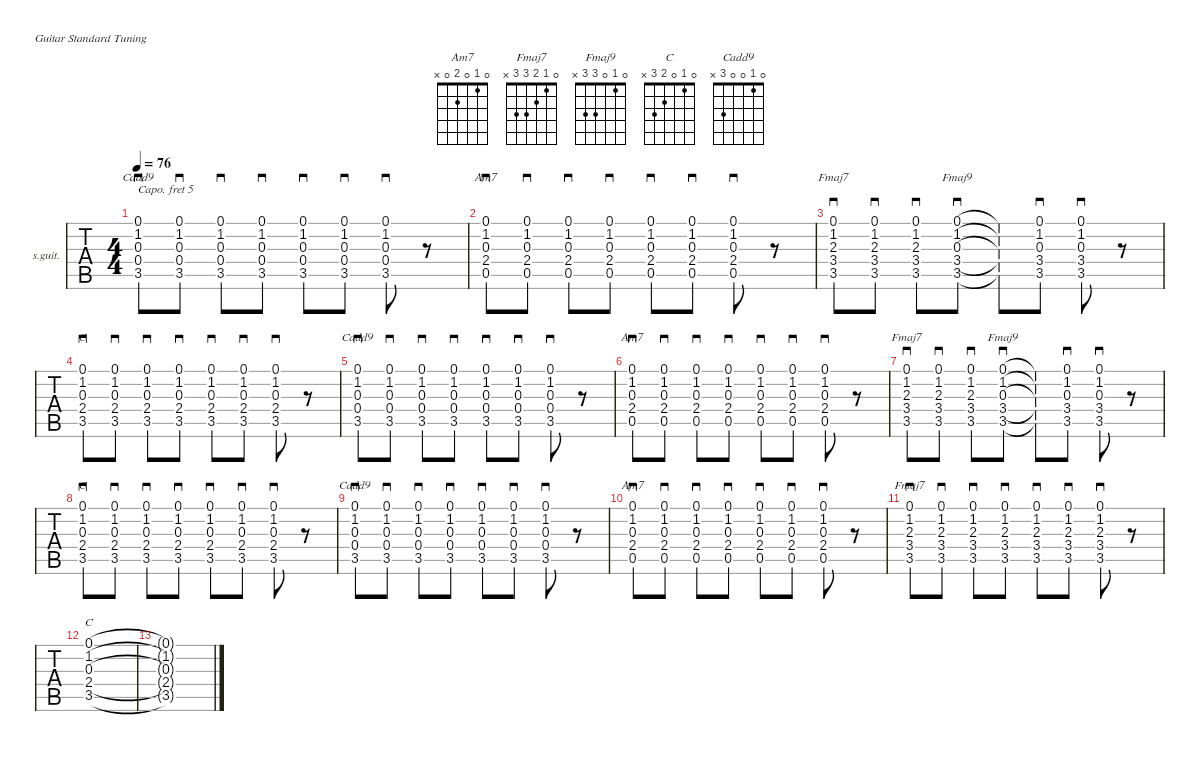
\defaultSystemsLayout 4
\hideDynamics
\bracketExtendMode nobrackets
\firstSystemTrackNameOrientation horizontal
\track ("fancy chords (capo) 06" "s.guit.") {instrument acousticguitarsteel}
\staff {tabs}
\capo 5
\tuning (E4 B3 G3 D3 A2 E2)
\chord ("Am7" 0 1 0 2 0 x) {showfingering false}
\chord ("Fmaj7" 0 1 2 3 3 x) {showfingering false}
\chord ("Fmaj9" 0 1 0 3 3 x) {showfingering false}
\chord ("C" 0 1 0 2 3 x) {showfingering false}
\chord ("Cadd9" 0 1 0 0 3 x) {showfingering false}
\ts (4 4)
\tempo 76
\clef g2
\ks gminor
(3.5{acc forcenatural} 0.4{acc forcenatural} 0.3{acc forcenatural} 1.2{acc forcenatural} 0.1{acc forcenatural}).8{sd ch "Cadd9" dy mf beam Up} (3.5{acc forcenatural} 0.4{acc forcenatural} 0.3{acc forcenatural} 1.2{acc forcenatural} 0.1{acc forcenatural}).8{sd beam Up} (3.5{acc forcenatural} 0.4{acc forcenatural} 0.3{acc forcenatural} 1.2{acc forcenatural} 0.1{acc forcenatural}).8{sd beam Up} (3.5{acc forcenatural} 0.4{acc forcenatural} 0.3{acc forcenatural} 1.2{acc forcenatural} 0.1{acc forcenatural}).8{sd beam Up} (3.5{acc forcenatural} 0.4{acc forcenatural} 0.3{acc forcenatural} 1.2{acc forcenatural} 0.1{acc forcenatural}).8{sd beam Up} (3.5{acc forcenatural} 0.4{acc forcenatural} 0.3{acc forcenatural} 1.2{acc forcenatural} 0.1{acc forcenatural}).8{sd beam Up} (3.5{acc forcenatural} 0.4{acc forcenatural} 0.3{acc forcenatural} 1.2{acc forcenatural} 0.1{acc forcenatural}).8{sd beam Up} r.8{beam Down} |
(0.5{acc forcenatural} 2.4{acc forcenatural} 0.3{acc forcenatural} 1.2{acc forcenatural} 0.1{acc forcenatural}).8{sd ch "Am7" beam Up} (0.5{acc forcenatural} 2.4{acc forcenatural} 0.3{acc forcenatural} 1.2{acc forcenatural} 0.1{acc forcenatural}).8{sd beam Up} (0.5{acc forcenatural} 2.4{acc forcenatural} 0.3{acc forcenatural} 1.2{acc forcenatural} 0.1{acc forcenatural}).8{sd beam Up} (0.5{acc forcenatural} 2.4{acc forcenatural} 0.3{acc forcenatural} 1.2{acc forcenatural} 0.1{acc forcenatural}).8{sd beam Up} (0.5{acc forcenatural} 2.4{acc forcenatural} 0.3{acc forcenatural} 1.2{acc forcenatural} 0.1{acc forcenatural}).8{sd beam Up} (0.5{acc forcenatural} 2.4{acc forcenatural} 0.3{acc forcenatural} 1.2{acc forcenatural} 0.1{acc forcenatural}).8{sd beam Up} (0.5{acc forcenatural} 2.4{acc forcenatural} 0.3{acc forcenatural} 1.2{acc forcenatural} 0.1{acc forcenatural}).8{sd beam Up} r.8{beam Down} |
(3.4{acc forcenatural} 2.3{acc forcenatural} 1.2{acc forcenatural} 3.5{acc forcenatural} 0.1{acc forcenatural}).8{sd ch "Fmaj7" beam Up} (3.4{acc forcenatural} 2.3{acc forcenatural} 1.2{acc forcenatural} 3.5{acc forcenatural} 0.1{acc forcenatural}).8{sd beam Up} (3.4{acc forcenatural} 2.3{acc forcenatural} 1.2{acc forcenatural} 3.5{acc forcenatural} 0.1{acc forcenatural}).8{sd beam Up} (3.4{lf 5 acc forcenatural} 0.3{acc forcenatural} 1.2{lf 2 acc forcenatural} 3.5{lf 4 acc forcenatural} 0.1{acc forcenatural}).8{sd ch "Fmaj9" beam Up} (3.4{t acc forcenatural} 0.3{t acc forcenatural} 1.2{t acc forcenatural} 3.5{t acc forcenatural} 0.1{t acc forcenatural}).8{beam Up} (3.4{lf 5 acc forcenatural} 0.3{acc forcenatural} 1.2{lf 2 acc forcenatural} 3.5{lf 4 acc forcenatural} 0.1{acc forcenatural}).8{sd beam Up} (3.4{lf 5 acc forcenatural} 0.3{acc forcenatural} 1.2{lf 2 acc forcenatural} 3.5{lf 4 acc forcenatural} 0.1{acc forcenatural}).8{sd beam Up} r.8{beam Down} |
(3.5{acc forcenatural} 2.4{acc forcenatural} 0.3{acc forcenatural} 1.2{acc forcenatural} 0.1{acc forcenatural}).8{sd ch "C" beam Up} (3.5{acc forcenatural} 2.4{acc forcenatural} 0.3{acc forcenatural} 1.2{acc forcenatural} 0.1{acc forcenatural}).8{sd beam Up} (3.5{acc forcenatural} 2.4{acc forcenatural} 0.3{acc forcenatural} 1.2{acc forcenatural} 0.1{acc forcenatural}).8{sd beam Up} (3.5{acc forcenatural} 2.4{acc forcenatural} 0.3{acc forcenatural} 1.2{acc forcenatural} 0.1{acc forcenatural}).8{sd beam Up} (3.5{acc forcenatural} 2.4{acc forcenatural} 0.3{acc forcenatural} 1.2{acc forcenatural} 0.1{acc forcenatural}).8{sd beam Up} (3.5{acc forcenatural} 2.4{acc forcenatural} 0.3{acc forcenatural} 1.2{acc forcenatural} 0.1{acc forcenatural}).8{sd beam Up} (3.5{acc forcenatural} 2.4{acc forcenatural} 0.3{acc forcenatural} 1.2{acc forcenatural} 0.1{acc forcenatural}).8{sd beam Up} r.8{beam Down} |
(3.5{acc forcenatural} 0.4{acc forcenatural} 0.3{acc forcenatural} 1.2{acc forcenatural} 0.1{acc forcenatural}).8{sd ch "Cadd9" beam Up} (3.5{acc forcenatural} 0.4{acc forcenatural} 0.3{acc forcenatural} 1.2{acc forcenatural} 0.1{acc forcenatural}).8{sd beam Up} (3.5{acc forcenatural} 0.4{acc forcenatural} 0.3{acc forcenatural} 1.2{acc forcenatural} 0.1{acc forcenatural}).8{sd beam Up} (3.5{acc forcenatural} 0.4{acc forcenatural} 0.3{acc forcenatural} 1.2{acc forcenatural} 0.1{acc forcenatural}).8{sd beam Up} (3.5{acc forcenatural} 0.4{acc forcenatural} 0.3{acc forcenatural} 1.2{acc forcenatural} 0.1{acc forcenatural}).8{sd beam Up} (3.5{acc forcenatural} 0.4{acc forcenatural} 0.3{acc forcenatural} 1.2{acc forcenatural} 0.1{acc forcenatural}).8{sd beam Up} (3.5{acc forcenatural} 0.4{acc forcenatural} 0.3{acc forcenatural} 1.2{acc forcenatural} 0.1{acc forcenatural}).8{sd beam Up} r.8{beam Down} |
(0.5{acc forcenatural} 2.4{acc forcenatural} 0.3{acc forcenatural} 1.2{acc forcenatural} 0.1{acc forcenatural}).8{sd ch "Am7" beam Up} (0.5{acc forcenatural} 2.4{acc forcenatural} 0.3{acc forcenatural} 1.2{acc forcenatural} 0.1{acc forcenatural}).8{sd beam Up} (0.5{acc forcenatural} 2.4{acc forcenatural} 0.3{acc forcenatural} 1.2{acc forcenatural} 0.1{acc forcenatural}).8{sd beam Up} (0.5{acc forcenatural} 2.4{acc forcenatural} 0.3{acc forcenatural} 1.2{acc forcenatural} 0.1{acc forcenatural}).8{sd beam Up} (0.5{acc forcenatural} 2.4{acc forcenatural} 0.3{acc forcenatural} 1.2{acc forcenatural} 0.1{acc forcenatural}).8{sd beam Up} (0.5{acc forcenatural} 2.4{acc forcenatural} 0.3{acc forcenatural} 1.2{acc forcenatural} 0.1{acc forcenatural}).8{sd beam Up} (0.5{acc forcenatural} 2.4{acc forcenatural} 0.3{acc forcenatural} 1.2{acc forcenatural} 0.1{acc forcenatural}).8{sd beam Up} r.8{beam Down} |
(3.4{acc forcenatural} 2.3{acc forcenatural} 1.2{acc forcenatural} 3.5{acc forcenatural} 0.1{acc forcenatural}).8{sd ch "Fmaj7" beam Up} (3.4{acc forcenatural} 2.3{acc forcenatural} 1.2{acc forcenatural} 3.5{acc forcenatural} 0.1{acc forcenatural}).8{sd beam Up} (3.4{acc forcenatural} 2.3{acc forcenatural} 1.2{acc forcenatural} 3.5{acc forcenatural} 0.1{acc forcenatural}).8{sd beam Up} (3.4{lf 5 acc forcenatural} 0.3{acc forcenatural} 1.2{lf 2 acc forcenatural} 3.5{lf 4 acc forcenatural} 0.1{acc forcenatural}).8{sd ch "Fmaj9" beam Up} (3.4{t acc forcenatural} 0.3{t acc forcenatural} 1.2{t acc forcenatural} 3.5{t acc forcenatural} 0.1{t acc forcenatural}).8{beam Up} (3.4{lf 5 acc forcenatural} 0.3{acc forcenatural} 1.2{lf 2 acc forcenatural} 3.5{lf 4 acc forcenatural} 0.1{acc forcenatural}).8{sd beam Up} (3.4{lf 5 acc forcenatural} 0.3{acc forcenatural} 1.2{lf 2 acc forcenatural} 3.5{lf 4 acc forcenatural} 0.1{acc forcenatural}).8{sd beam Up} r.8{beam Down} |
(3.5{acc forcenatural} 2.4{acc forcenatural} 0.3{acc forcenatural} 1.2{acc forcenatural} 0.1{acc forcenatural}).8{sd ch "C" beam Up} (3.5{acc forcenatural} 2.4{acc forcenatural} 0.3{acc forcenatural} 1.2{acc forcenatural} 0.1{acc forcenatural}).8{sd beam Up} (3.5{acc forcenatural} 2.4{acc forcenatural} 0.3{acc forcenatural} 1.2{acc forcenatural} 0.1{acc forcenatural}).8{sd beam Up} (3.5{acc forcenatural} 2.4{acc forcenatural} 0.3{acc forcenatural} 1.2{acc forcenatural} 0.1{acc forcenatural}).8{sd beam Up} (3.5{acc forcenatural} 2.4{acc forcenatural} 0.3{acc forcenatural} 1.2{acc forcenatural} 0.1{acc forcenatural}).8{sd beam Up} (3.5{acc forcenatural} 2.4{acc forcenatural} 0.3{acc forcenatural} 1.2{acc forcenatural} 0.1{acc forcenatural}).8{sd beam Up} (3.5{acc forcenatural} 2.4{acc forcenatural} 0.3{acc forcenatural} 1.2{acc forcenatural} 0.1{acc forcenatural}).8{sd beam Up} r.8{beam Down} |
(3.5{acc forcenatural} 0.4{acc forcenatural} 0.3{acc forcenatural} 1.2{acc forcenatural} 0.1{acc forcenatural}).8{sd ch "Cadd9" beam Up} (3.5{acc forcenatural} 0.4{acc forcenatural} 0.3{acc forcenatural} 1.2{acc forcenatural} 0.1{acc forcenatural}).8{sd beam Up} (3.5{acc forcenatural} 0.4{acc forcenatural} 0.3{acc forcenatural} 1.2{acc forcenatural} 0.1{acc forcenatural}).8{sd beam Up} (3.5{acc forcenatural} 0.4{acc forcenatural} 0.3{acc forcenatural} 1.2{acc forcenatural} 0.1{acc forcenatural}).8{sd beam Up} (3.5{acc forcenatural} 0.4{acc forcenatural} 0.3{acc forcenatural} 1.2{acc forcenatural} 0.1{acc forcenatural}).8{sd beam Up} (3.5{acc forcenatural} 0.4{acc forcenatural} 0.3{acc forcenatural} 1.2{acc forcenatural} 0.1{acc forcenatural}).8{sd beam Up} (3.5{acc forcenatural} 0.4{acc forcenatural} 0.3{acc forcenatural} 1.2{acc forcenatural} 0.1{acc forcenatural}).8{sd beam Up} r.8{beam Down} |
(0.5{acc forcenatural} 2.4{acc forcenatural} 0.3{acc forcenatural} 1.2{acc forcenatural} 0.1{acc forcenatural}).8{sd ch "Am7" beam Up} (0.5{acc forcenatural} 2.4{acc forcenatural} 0.3{acc forcenatural} 1.2{acc forcenatural} 0.1{acc forcenatural}).8{sd beam Up} (0.5{acc forcenatural} 2.4{acc forcenatural} 0.3{acc forcenatural} 1.2{acc forcenatural} 0.1{acc forcenatural}).8{sd beam Up} (0.5{acc forcenatural} 2.4{acc forcenatural} 0.3{acc forcenatural} 1.2{acc forcenatural} 0.1{acc forcenatural}).8{sd beam Up} (0.5{acc forcenatural} 2.4{acc forcenatural} 0.3{acc forcenatural} 1.2{acc forcenatural} 0.1{acc forcenatural}).8{sd beam Up} (0.5{acc forcenatural} 2.4{acc forcenatural} 0.3{acc forcenatural} 1.2{acc forcenatural} 0.1{acc forcenatural}).8{sd beam Up} (0.5{acc forcenatural} 2.4{acc forcenatural} 0.3{acc forcenatural} 1.2{acc forcenatural} 0.1{acc forcenatural}).8{sd beam Up} r.8{beam Down} |
(3.5{acc forcenatural} 3.4{acc forcenatural} 2.3{acc forcenatural} 1.2{acc forcenatural} 0.1{acc forcenatural}).8{sd ch "Fmaj7" beam Up} (3.5{acc forcenatural} 3.4{acc forcenatural} 2.3{acc forcenatural} 1.2{acc forcenatural} 0.1{acc forcenatural}).8{sd beam Up} (3.5{acc forcenatural} 3.4{acc forcenatural} 2.3{acc forcenatural} 1.2{acc forcenatural} 0.1{acc forcenatural}).8{sd beam Up} (3.5{acc forcenatural} 3.4{acc forcenatural} 2.3{acc forcenatural} 1.2{acc forcenatural} 0.1{acc forcenatural}).8{sd beam Up} (3.5{acc forcenatural} 3.4{acc forcenatural} 2.3{acc forcenatural} 1.2{acc forcenatural} 0.1{acc forcenatural}).8{sd beam Up} (3.5{acc forcenatural} 3.4{acc forcenatural} 2.3{acc forcenatural} 1.2{acc forcenatural} 0.1{acc forcenatural}).8{sd beam Up} (3.5{acc forcenatural} 3.4{acc forcenatural} 2.3{acc forcenatural} 1.2{acc forcenatural} 0.1{acc forcenatural}).8{sd beam Up} r.8{beam Down} |
(3.5{acc forcenatural} 2.4{acc forcenatural} 0.3{acc forcenatural} 1.2{acc forcenatural} 0.1{acc forcenatural}).1{ch "C" beam Up} |
(0.1{t acc forcenatural} 1.2{t acc forcenatural} 0.3{t acc forcenatural} 2.4{t acc forcenatural} 3.5{t acc forcenatural}).1{beam Up}
